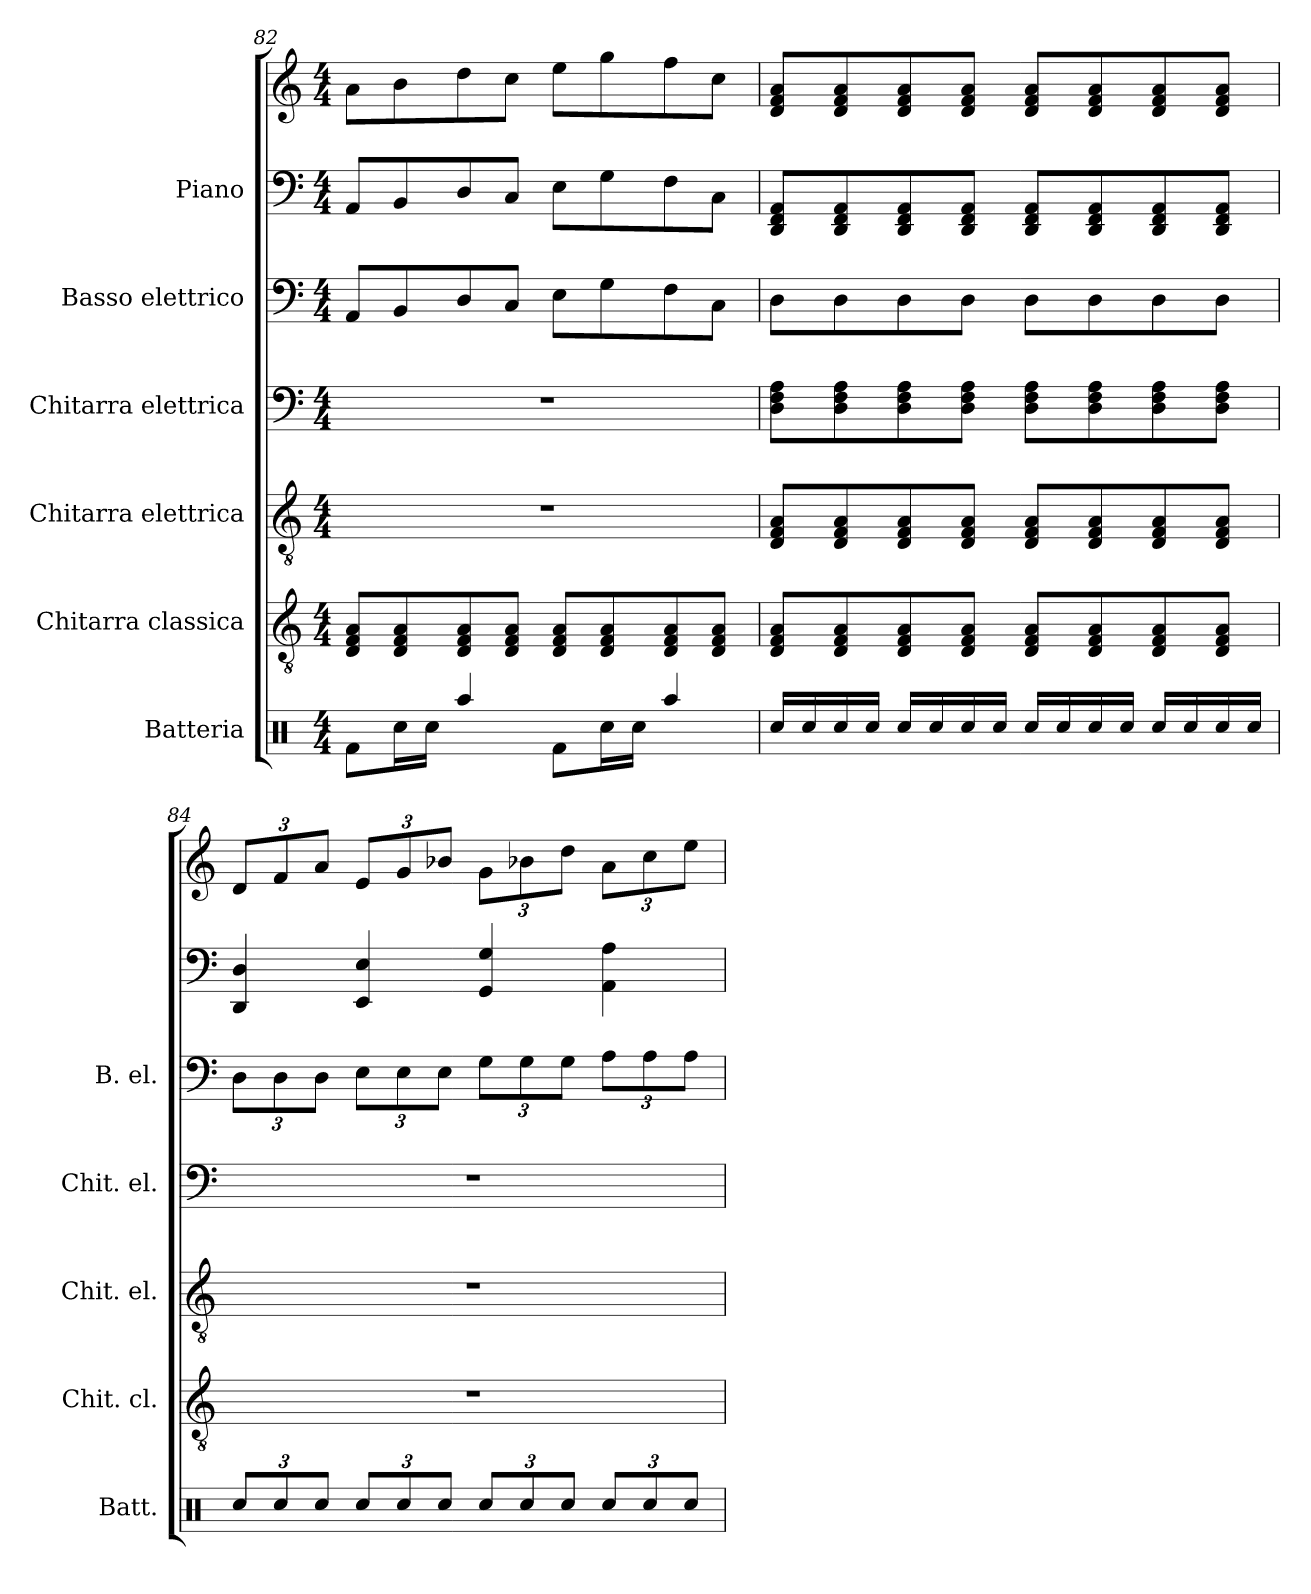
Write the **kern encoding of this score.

**kern	**kern	**kern	**kern	**kern	**kern	**kern
*part6	*part5	*part4	*part3	*part2	*part1	*part1
*staff7	*staff6	*staff5	*staff4	*staff3	*staff2	*staff1
*I"Batteria	*I"Chitarra classica	*I"Chitarra elettrica	*I"Chitarra elettrica	*I"Basso elettrico	*I"Piano	*
*I'Batt.	*I'Chit. cl.	*I'Chit. el.	*I'Chit. el.	*I'B. el.	*	*
*clefX	*clefGv2	*clefGv2	*	*clefF4	*clefF4	*clefG2
*	*	*	*	*ITrd7c12	*	*
*k[]	*k[]	*k[]	*k[]	*k[]	*k[]	*k[]
*M4/4	*M4/4	*M4/4	*M4/4	*M4/4	*M4/4	*M4/4
=82	=82	=82	=82	=82	=82	=82
8Rf\L	8D/ 8F/ 8A/L	1r	1r	8AAA/L	8AA/L	8a\L
16Rcc\L	8D/ 8F/ 8A/	.	.	8BBB/	8BB/	8b\
16Rcc\JJ	.	.	.	.	.	.
4Raa/	8D/ 8F/ 8A/	.	.	8DD/	8D/	8dd\
.	8D/ 8F/ 8A/J	.	.	8CC/J	8C/J	8cc\J
8Rf\L	8D/ 8F/ 8A/L	.	.	8EE\L	8E\L	8ee\L
16Rcc\L	8D/ 8F/ 8A/	.	.	8GG\	8G\	8gg\
16Rcc\JJ	.	.	.	.	.	.
4Raa/	8D/ 8F/ 8A/	.	.	8FF\	8F\	8ff\
.	8D/ 8F/ 8A/J	.	.	8CC\J	8C\J	8cc\J
=83	=83	=83	=83	=83	=83	=83
16Rcc/LL	8D/ 8F/ 8A/L	8D/ 8F/ 8A/L	8D\ 8F\ 8A\L	8DD\L	8DD/ 8FF/ 8AA/L	8d/ 8f/ 8a/L
16Rcc/	.	.	.	.	.	.
16Rcc/	8D/ 8F/ 8A/	8D/ 8F/ 8A/	8D\ 8F\ 8A\	8DD\	8DD/ 8FF/ 8AA/	8d/ 8f/ 8a/
16Rcc/JJ	.	.	.	.	.	.
16Rcc/LL	8D/ 8F/ 8A/	8D/ 8F/ 8A/	8D\ 8F\ 8A\	8DD\	8DD/ 8FF/ 8AA/	8d/ 8f/ 8a/
16Rcc/	.	.	.	.	.	.
16Rcc/	8D/ 8F/ 8A/J	8D/ 8F/ 8A/J	8D\ 8F\ 8A\J	8DD\J	8DD/ 8FF/ 8AA/J	8d/ 8f/ 8a/J
16Rcc/JJ	.	.	.	.	.	.
16Rcc/LL	8D/ 8F/ 8A/L	8D/ 8F/ 8A/L	8D\ 8F\ 8A\L	8DD\L	8DD/ 8FF/ 8AA/L	8d/ 8f/ 8a/L
16Rcc/	.	.	.	.	.	.
16Rcc/	8D/ 8F/ 8A/	8D/ 8F/ 8A/	8D\ 8F\ 8A\	8DD\	8DD/ 8FF/ 8AA/	8d/ 8f/ 8a/
16Rcc/JJ	.	.	.	.	.	.
16Rcc/LL	8D/ 8F/ 8A/	8D/ 8F/ 8A/	8D\ 8F\ 8A\	8DD\	8DD/ 8FF/ 8AA/	8d/ 8f/ 8a/
16Rcc/	.	.	.	.	.	.
16Rcc/	8D/ 8F/ 8A/J	8D/ 8F/ 8A/J	8D\ 8F\ 8A\J	8DD\J	8DD/ 8FF/ 8AA/J	8d/ 8f/ 8a/J
16Rcc/JJ	.	.	.	.	.	.
!!LO:PB:g=z
=84	=84	=84	=84	=84	=84	=84
*Xbrackettup	*	*	*	*Xbrackettup	*	*Xbrackettup
12Rcc/L	1r	1r	1r	12DD\L	4DD/ 4D/	12d/L
12Rcc/	.	.	.	12DD\	.	12f/
12Rcc/J	.	.	.	12DD\J	.	12a/J
12Rcc/L	.	.	.	12EE\L	4EE/ 4E/	12e/L
12Rcc/	.	.	.	12EE\	.	12g/
12Rcc/J	.	.	.	12EE\J	.	12b-X/J
12Rcc/L	.	.	.	12GG\L	4GG/ 4G/	12g\L
12Rcc/	.	.	.	12GG\	.	12b-X\
12Rcc/J	.	.	.	12GG\J	.	12dd\J
12Rcc/L	.	.	.	12AA\L	4AA\ 4A\	12a\L
12Rcc/	.	.	.	12AA\	.	12cc\
12Rcc/J	.	.	.	12AA\J	.	12ee\J
=	=	=	=	=	=	=
*-	*-	*-	*-	*-	*-	*-
